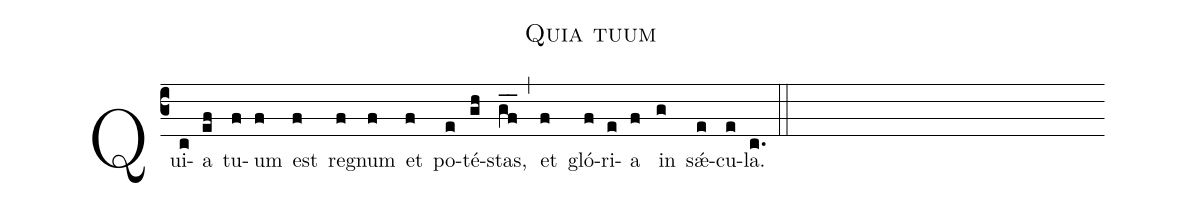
name: Quia tuum;
%%
(c3) Qui(c)a(ef) tu(f)um(f) est(f) re(f)gnum(f) et(f) po(e)té(gh)stas,(gf__) (,) et(f) gló(f)ri(e)a(f) in(g) sǽ(e)cu(e)la.(c.) (::)
